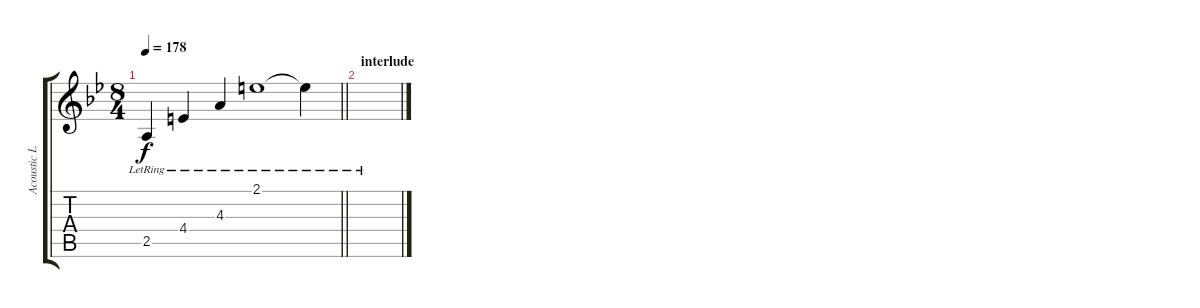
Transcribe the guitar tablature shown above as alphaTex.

\track ("Acoustic Lead" "Acoustic L") {instrument acousticguitarsteel}
\staff {score tabs}
\tuning (D4 A3 F3 C3 G2 D2) {hide}
\ts (8 4)
\tempo 178
\clef g2
\barLineRight lightlight
\ks bb
2.5{lr}.4{dy f} 4.4{lr}.4 4.3{lr}.4 2.1{lr}.1 2.1{lr t}.4 |
\section ("" "interlude")
